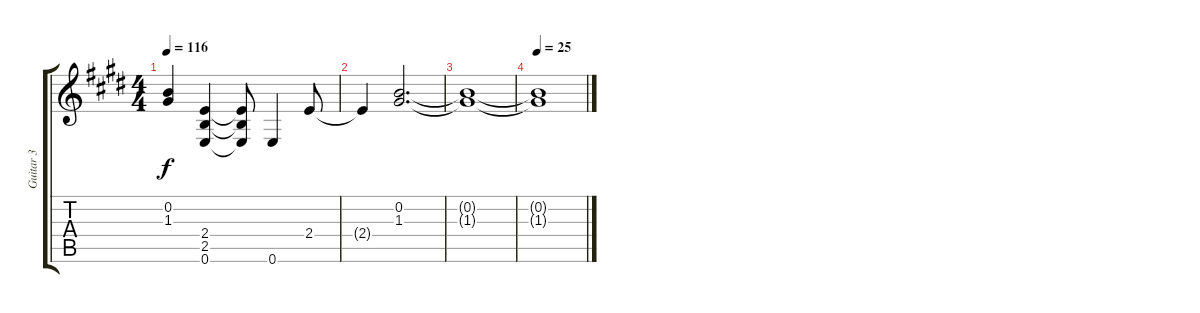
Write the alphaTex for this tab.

\track ("Guitar 3" "Guitar 3") {mute instrument distortionguitar}
\staff {score tabs}
\tuning (E4 B3 G3 D3 A2 E2) {hide}
\ts (4 4)
\tempo 116
\clef g2
\ks e
(0.2{t} 1.3{t}).4{dy f} (2.4 2.5 0.6).4 (2.4{t} 2.5{t} 0.6{t}).8 0.6.4 2.4.8 |
2.4{t}.4 (0.2 1.3).2{d} |
(0.2{t} 1.3{t}).1 |
\tempo 25
(0.2{t} 1.3{t}).1
